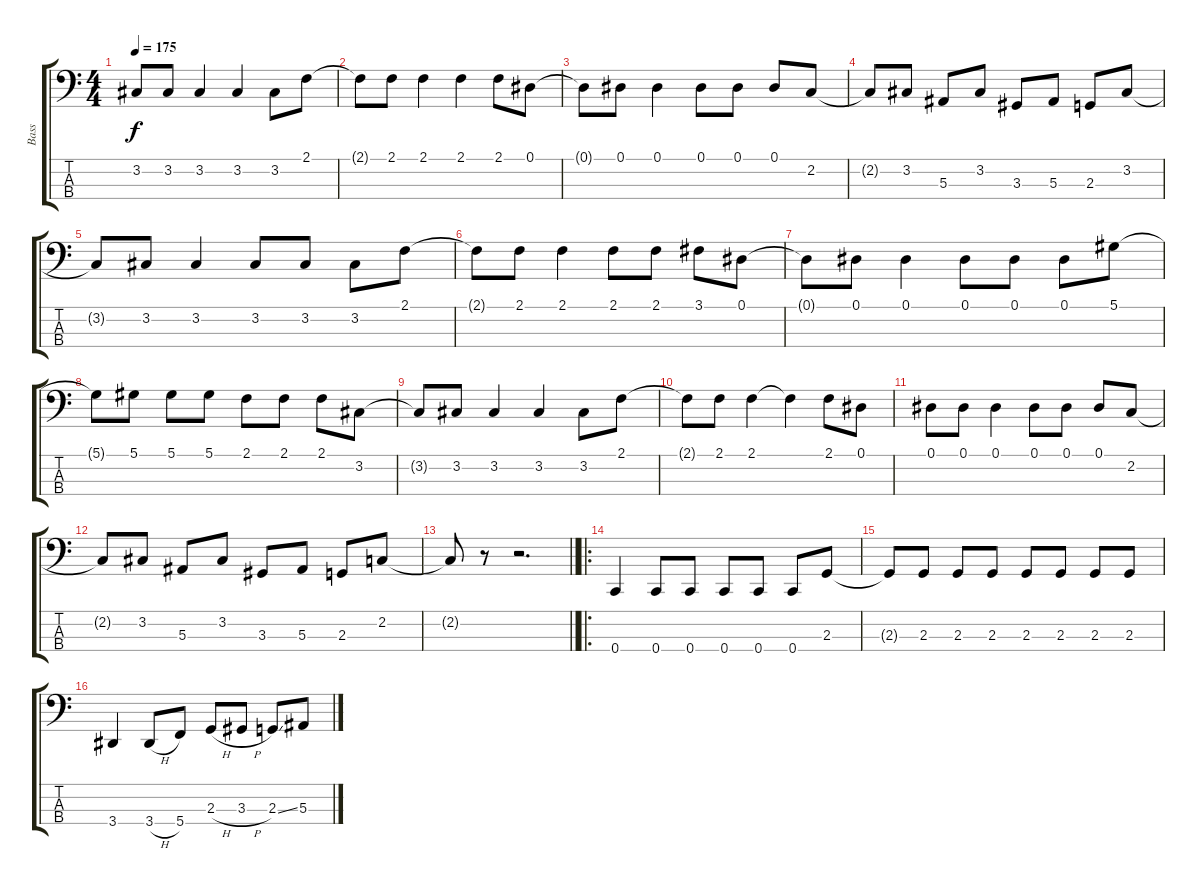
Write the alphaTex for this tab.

\track ("Bass" "Bass") {instrument electricbasspick}
\staff {score tabs}
\tuning (Eb2 Bb1 F1 C1) {hide}
\ts (4 4)
\tempo 175
\clef f4
\ks c
3.2{t}.8{dy f} 3.2.8 3.2.4 3.2.4 3.2.8 2.1.8 |
2.1{t}.8 2.1.8 2.1.4 2.1.4 2.1.8 0.1.8 |
0.1{t}.8 0.1.8 0.1.4 0.1.8 0.1.8 0.1.8 2.2.8 |
2.2{t}.8 3.2.8 5.3.8 3.2.8 3.3.8 5.3.8 2.3.8 3.2.8 |
3.2{t}.8 3.2.8 3.2.4 3.2.8 3.2.8 3.2.8 2.1.8 |
2.1{t}.8 2.1.8 2.1.4 2.1.8 2.1.8 3.1.8 0.1.8 |
0.1{t}.8 0.1.8 0.1.4 0.1.8 0.1.8 0.1.8 5.1.8 |
5.1{t}.8 5.1.8 5.1.8 5.1.8 2.1.8 2.1.8 2.1.8 3.2.8 |
3.2{t}.8 3.2.8 3.2.4 3.2.4 3.2.8 2.1.8 |
2.1{t}.8 2.1.8 2.1.4 2.1{t}.4 2.1.8 0.1.8 |
0.1.8 0.1.8 0.1.4 0.1.8 0.1.8 0.1.8 2.2.8 |
2.2{t}.8 3.2.8 5.3.8 3.2.8 3.3.8 5.3.8 2.3.8 2.2.8 |
\barLineRight lightlight
2.2{t}.8 r.8 r.2{d} |
\ro
0.4.4 0.4.8 0.4.8 0.4.8 0.4.8 0.4.8 2.3.8 |
2.3{t}.8 2.3.8 2.3.8 2.3.8 2.3.8 2.3.8 2.3.8 2.3.8 |
3.4.4 3.4{h}.8 5.4.8 2.3{h}.8 3.3{h}.8 2.3{ss}.8 5.3.8
